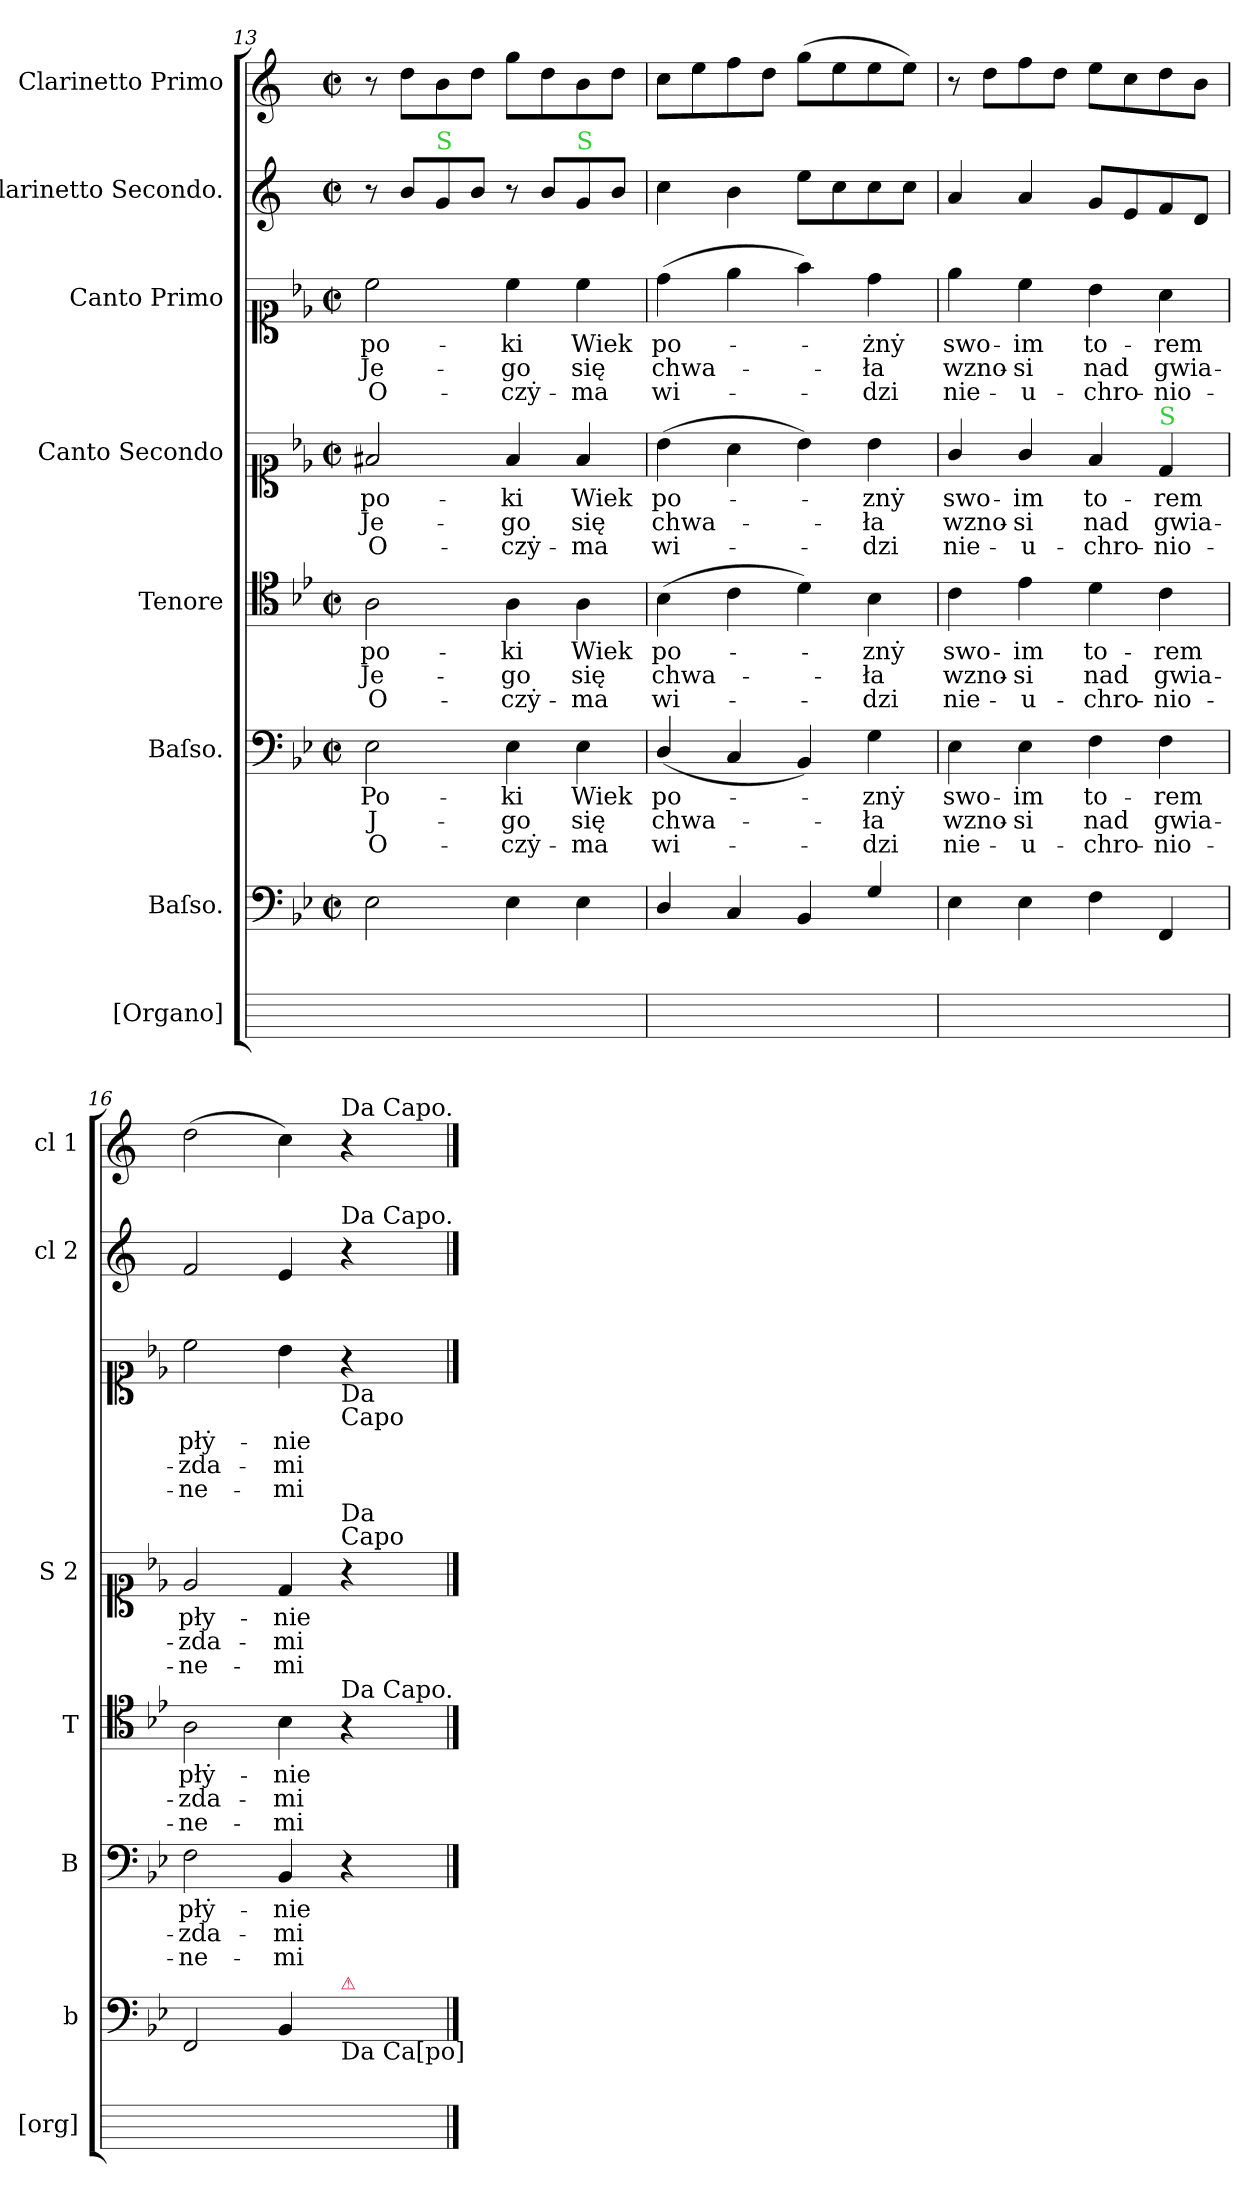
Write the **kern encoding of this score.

**kern	**kern	**kern	**text	**text	**text	**kern	**text	**text	**text	**kern	**text	**text	**text	**kern	**text	**text	**text	**kern	**kern
*part8	*part7	*part6	*part6	*part6	*part6	*part5	*part5	*part5	*part5	*part4	*part4	*part4	*part4	*part3	*part3	*part3	*part3	*part2	*part1
*staff8	*staff7	*staff6	*staff6	*staff6	*staff6	*staff5	*staff5	*staff5	*staff5	*staff4	*staff4	*staff4	*staff4	*staff3	*staff3	*staff3	*staff3	*staff2	*staff1
*I"[Organo]	*I"Baſso.	*I"Baſso.	*	*	*	*I"Tenore	*	*	*	*I"Canto Secondo	*	*	*	*I"Canto Primo	*	*	*	*I"Clarinetto Secondo.	*I"Clarinetto Primo
*I'[org]	*I'b	*I'B	*	*	*	*I'T	*	*	*	*I'S 2	*	*	*	*	*	*	*	*I'cl 2	*I'cl 1
*	*clefF4	*clefF4	*	*	*	*clefC4	*	*	*	*clefC1	*	*	*	*clefC1	*	*	*	*clefG2	*clefG2
*	*	*	*	*	*	*	*	*	*	*	*	*	*	*	*	*	*	*ITrd1c2	*ITrd1c2
*	*k[b-e-]	*k[b-e-]	*	*	*	*k[b-e-]	*	*	*	*k[b-e-]	*	*	*	*k[b-e-]	*	*	*	*k[b-e-]	*k[b-e-]
*	*B-:	*B-:	*	*	*	*B-:	*	*	*	*B-:	*	*	*	*B-:	*	*	*	*B-:	*B-:
*	*M2/2	*M2/2	*	*	*	*M2/2	*	*	*	*M2/2	*	*	*	*M2/2	*	*	*	*M2/2	*M2/2
*	*met(c|)	*met(c|)	*	*	*	*met(c|)	*	*	*	*met(c|)	*	*	*	*met(c|)	*	*	*	*met(c|)	*met(c|)
=13	=13	=13	=13	=13	=13	=13	=13	=13	=13	=13	=13	=13	=13	=13	=13	=13	=13	=13	=13
1ryy	2E-\	2E-\	Po-	J-	O-	2A\	po-	Je-	O-	2f#X/	po-	Je-	O-	2cc\	po-	Je-	O-	8r	8r
.	.	.	.	.	.	.	.	.	.	.	.	.	.	.	.	.	.	8a/L	8cc\L
!	!	!	!	!	!	!	!	!	!	!	!	!	!	!	!	!	!	!LO:TX:a:color=limegreen:t=S	!
.	.	.	.	.	.	.	.	.	.	.	.	.	.	.	.	.	.	8f/	8a\
.	.	.	.	.	.	.	.	.	.	.	.	.	.	.	.	.	.	8a/J	8cc\J
.	4E-\	4E-\	-ki	-go	-czẏ-	4A\	-ki	-go	-czẏ-	4f#/	-ki	-go	-czẏ-	4cc\	-ki	-go	-czẏ-	8r	8ff\L
.	.	.	.	.	.	.	.	.	.	.	.	.	.	.	.	.	.	8a/L	8cc\
!	!	!	!	!	!	!	!	!	!	!	!	!	!	!	!	!	!	!LO:TX:a:color=limegreen:t=S	!
.	4E-\	4E-\	Wiek	się	-ma	4A\	Wiek	się	-ma	4f#/	Wiek	się	-ma	4cc\	Wiek	się	-ma	8f/	8a\
.	.	.	.	.	.	.	.	.	.	.	.	.	.	.	.	.	.	8a/J	8cc\J
=14	=14	=14	=14	=14	=14	=14	=14	=14	=14	=14	=14	=14	=14	=14	=14	=14	=14	=14	=14
1ryy	4D/	(>4D/	po-	chwa-	wi-	(4B-\	po-	chwa-	wi-	(4b-\	po-	chwa-	wi-	(4dd\	po-	chwa-	wi-	4b-\	8b-\L
.	.	.	.	.	.	.	.	.	.	.	.	.	.	.	.	.	.	.	8dd\
.	4C/	4C/	.	.	.	4c\	.	.	.	4a\	.	.	.	4ee-\	.	.	.	4a\	8ee-\
.	.	.	.	.	.	.	.	.	.	.	.	.	.	.	.	.	.	.	8cc\J
.	4BB-/	4BB-/)	.	.	.	4d\)	.	.	.	4b-\)	.	.	.	4ff\)	.	.	.	8dd\L	(8ff\L
.	.	.	.	.	.	.	.	.	.	.	.	.	.	.	.	.	.	8b-\	8dd\
.	4G/	4G\	-znẏ	-ła	-dzi	4B-\	-znẏ	-ła	-dzi	4b-\	-znẏ	-ła	-dzi	4dd\	-żnẏ	-ła	-dzi	8b-\	8dd\
.	.	.	.	.	.	.	.	.	.	.	.	.	.	.	.	.	.	8b-\J	8dd\J)
=15	=15	=15	=15	=15	=15	=15	=15	=15	=15	=15	=15	=15	=15	=15	=15	=15	=15	=15	=15
1ryy	4E-\	4E-\	swo-	wzno-	nie-	4c\	swo-	wzno-	nie-	4g/	swo-	wzno-	nie-	4ee-\	swo-	wzno-	nie-	4g/	8r
.	.	.	.	.	.	.	.	.	.	.	.	.	.	.	.	.	.	.	8cc\L
.	4E-\	4E-\	-im	-si	-u-	4e-\	-im	-si	-u-	4g/	-im	-si	-u-	4cc\	-im	-si	-u-	4g/	8ee-\
.	.	.	.	.	.	.	.	.	.	.	.	.	.	.	.	.	.	.	8cc\J
.	4F\	4F\	to-	nad	-chro-	4d\	to-	nad	-chro-	4f/	to-	nad	-chro-	4b-\	to-	nad	-chro-	8f/L	8dd\L
.	.	.	.	.	.	.	.	.	.	.	.	.	.	.	.	.	.	8d/	8b-\
!	!	!	!	!	!	!	!	!	!	!LO:TX:a:color=limegreen:t=S	!	!	!	!	!	!	!	!	!
.	4FF/	4F\	-rem	gwia-	-nio-	4c\	-rem	gwia-	-nio-	4d/	-rem	gwia-	-nio-	4a\	-rem	gwia-	-nio-	8e-/	8cc\
.	.	.	.	.	.	.	.	.	.	.	.	.	.	.	.	.	.	8c/J	8a\J
=16	=16	=16	=16	=16	=16	=16	=16	=16	=16	=16	=16	=16	=16	=16	=16	=16	=16	=16	=16
1ryy	2FF/	2F\	płẏ-	-zda-	-ne-	2A\	płẏ-	-zda-	-ne-	2e-/	pły-	-zda-	-ne-	2cc\	płẏ-	-zda-	-ne-	2e-/	(2cc\
.	4BB-/	4BB-/	-nie	-mi	-mi	4B-\	-nie	-mi	-mi	4d/	-nie	-mi	-mi	4b-\	-nie	-mi	-mi	4d/	4b-\)
!	!	!	!	!	!	!	!	!	!	!	!	!	!	!	!	!	!	!	!LO:TX:a:t=Da Capo.
!	!	!	!	!	!	!	!	!	!	!	!	!	!	!	!	!	!	!LO:TX:a:t=Da Capo.	!
!	!	!	!	!	!	!	!	!	!	!	!	!	!	!LO:TX:b:t=Da \nCapo	!	!	!	!	!
!	!	!	!	!	!	!	!	!	!	!LO:TX:a:t=Da \nCapo	!	!	!	!	!	!	!	!	!
!	!	!	!	!	!	!LO:TX:a:t=Da Capo.	!	!	!	!	!	!	!	!	!	!	!	!	!
!	!LO:TX:b:t=Da Ca[po]	!	!	!	!	!	!	!	!	!	!	!	!	!	!	!	!	!	!
!	!LO:TX:a:color=crimson:t=⚠	!	!	!	!	!	!	!	!	!	!	!	!	!	!	!	!	!	!
.	4ryy	4r	.	.	.	4r	.	.	.	4r	.	.	.	4r	.	.	.	4r	4r
==	==	==	==	==	==	==	==	==	==	==	==	==	==	==	==	==	==	==	==
*-	*-	*-	*-	*-	*-	*-	*-	*-	*-	*-	*-	*-	*-	*-	*-	*-	*-	*-	*-
